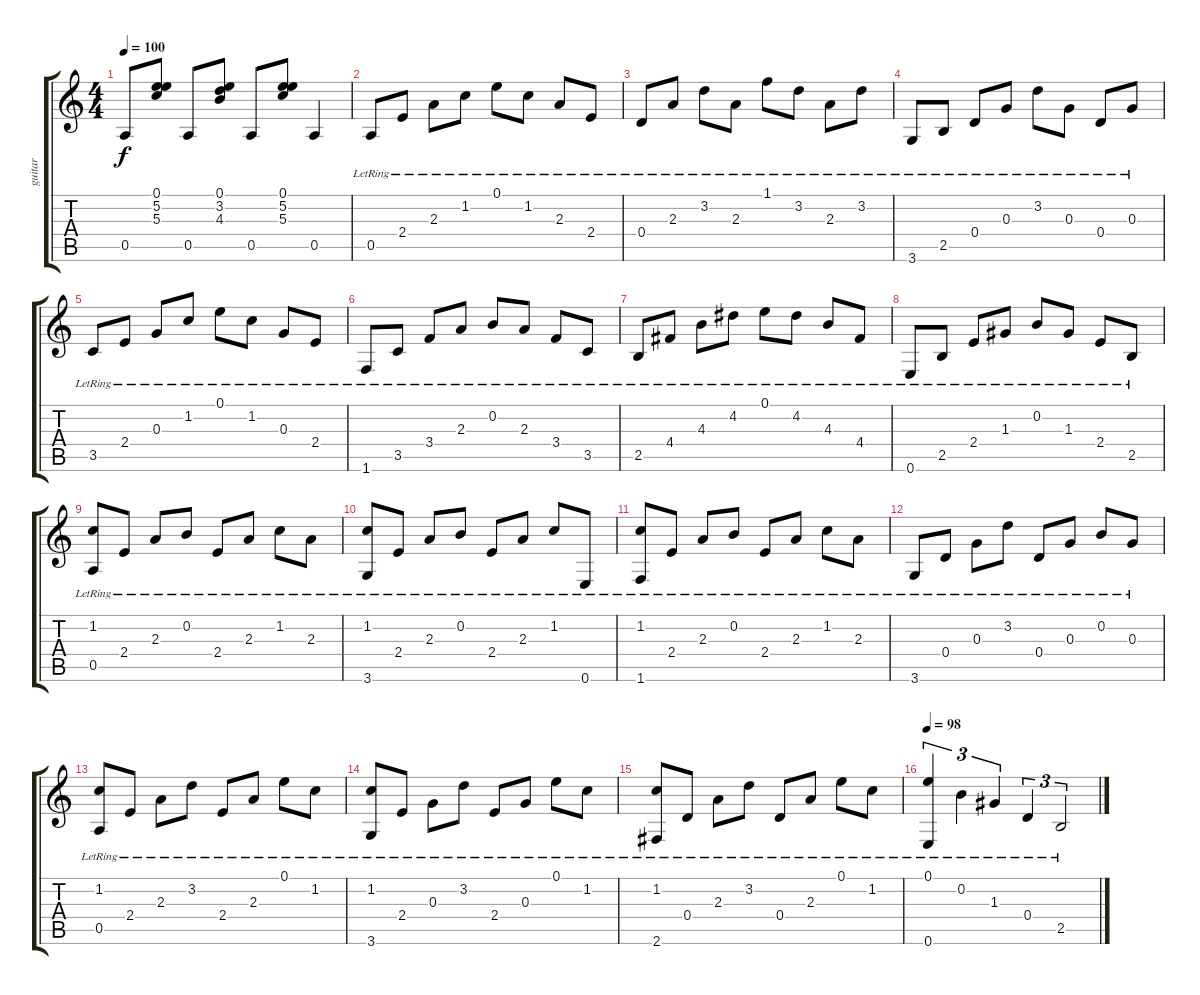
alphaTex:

\track ("guitar" "guitar") {instrument acousticguitarsteel}
\staff {score tabs}
\tuning (E4 B3 G3 D3 A2 E2) {hide}
\ts (4 4)
\tempo 100
\clef g2
\ks c
0.5.8{dy f} (0.1 5.2 5.3).8 0.5.8 (0.1 3.2 4.3).8 0.5.8 (0.1 5.2 5.3).8 0.5.4 |
0.5{lr}.8 2.4{lr}.8 2.3{lr}.8 1.2{lr}.8 0.1{lr}.8 1.2{lr}.8 2.3{lr}.8 2.4{lr}.8 |
0.4{lr}.8 2.3{lr}.8 3.2{lr}.8 2.3{lr}.8 1.1{lr}.8 3.2{lr}.8 2.3{lr}.8 3.2{lr}.8 |
3.6{lr}.8 2.5{lr}.8 0.4{lr}.8 0.3{lr}.8 3.2{lr}.8 0.3{lr}.8 0.4{lr}.8 0.3{lr}.8 |
3.5{lr}.8 2.4{lr}.8 0.3{lr}.8 1.2{lr}.8 0.1{lr}.8 1.2{lr}.8 0.3{lr}.8 2.4{lr}.8 |
1.6{lr}.8 3.5{lr}.8 3.4{lr}.8 2.3{lr}.8 0.2{lr}.8 2.3{lr}.8 3.4{lr}.8 3.5{lr}.8 |
2.5{lr}.8 4.4{lr}.8 4.3{lr}.8 4.2{lr}.8 0.1{lr}.8 4.2{lr}.8 4.3{lr}.8 4.4{lr}.8 |
0.6{lr}.8 2.5{lr}.8 2.4{lr}.8 1.3{lr}.8 0.2{lr}.8 1.3{lr}.8 2.4{lr}.8 2.5{lr}.8 |
(1.2{lr} 0.5{lr}).8 2.4{lr}.8 2.3{lr}.8 0.2{lr}.8 2.4{lr}.8 2.3{lr}.8 1.2{lr}.8 2.3{lr}.8 |
(1.2{lr} 3.6{lr}).8 2.4{lr}.8 2.3{lr}.8 0.2{lr}.8 2.4{lr}.8 2.3{lr}.8 1.2{lr}.8 0.6{lr}.8 |
(1.2{lr} 1.6{lr}).8 2.4{lr}.8 2.3{lr}.8 0.2{lr}.8 2.4{lr}.8 2.3{lr}.8 1.2{lr}.8 2.3{lr}.8 |
3.6{lr}.8 0.4{lr}.8 0.3{lr}.8 3.2{lr}.8 0.4{lr}.8 0.3{lr}.8 0.2{lr}.8 0.3{lr}.8 |
(1.2{lr} 0.5{lr}).8 2.4{lr}.8 2.3{lr}.8 3.2{lr}.8 2.4{lr}.8 2.3{lr}.8 0.1{lr}.8 1.2{lr}.8 |
(1.2{lr} 3.6{lr}).8 2.4{lr}.8 0.3{lr}.8 3.2{lr}.8 2.4{lr}.8 0.3{lr}.8 0.1{lr}.8 1.2{lr}.8 |
(1.2{lr} 2.6{lr}).8 0.4{lr}.8 2.3{lr}.8 3.2{lr}.8 0.4{lr}.8 2.3{lr}.8 0.1{lr}.8 1.2{lr}.8 |
\tempo 98
(0.1{lr} 0.6{lr}).4{tu (3 2)} 0.2{lr}.4{tu (3 2)} 1.3{lr}.4{tu (3 2)} 0.4{lr}.4{tu (3 2)} 2.5{lr}.2{tu (3 2)}
